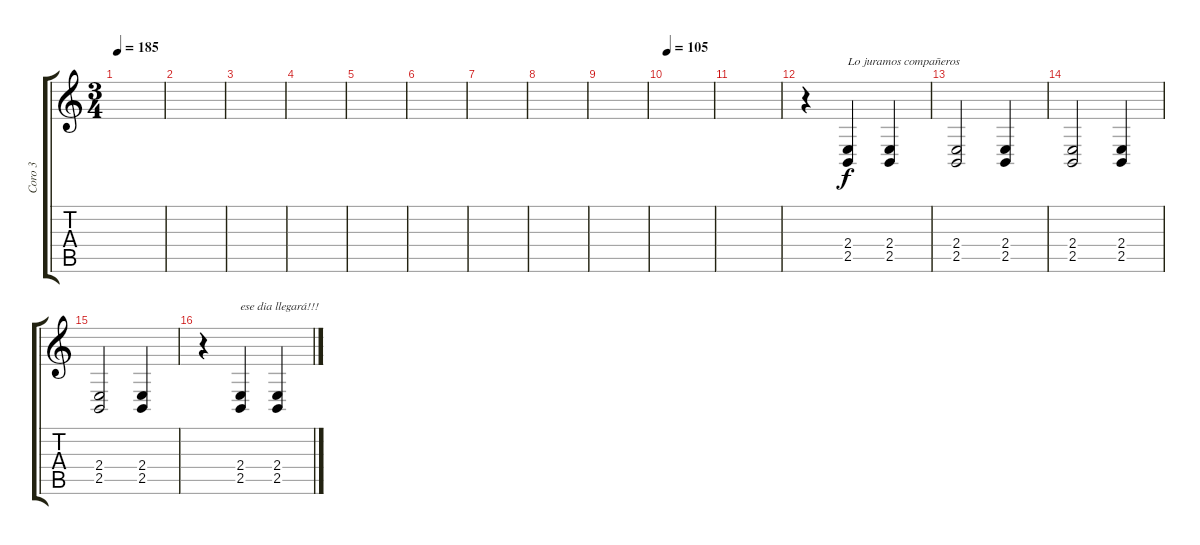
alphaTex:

\track ("Coro 3" "Coro 3") {instrument choiraahs}
\staff {score tabs}
\tuning (E4 B3 G3 D3 A2 E2) {hide}
\ts (3 4)
\tempo 185
\clef g2
\ks c
|
|
|
|
|
|
|
|
|
\tempo 105
|
|
r.4 (2.4 2.5).4{txt "Lo juramos compañeros"} (2.4 2.5).4 |
(2.4 2.5).2 (2.4 2.5).4 |
(2.4 2.5).2 (2.4 2.5).4 |
(2.4 2.5).2 (2.4 2.5).4 |
r.4 (2.4 2.5).4{txt "ese dia llegará!!!"} (2.4 2.5).4
